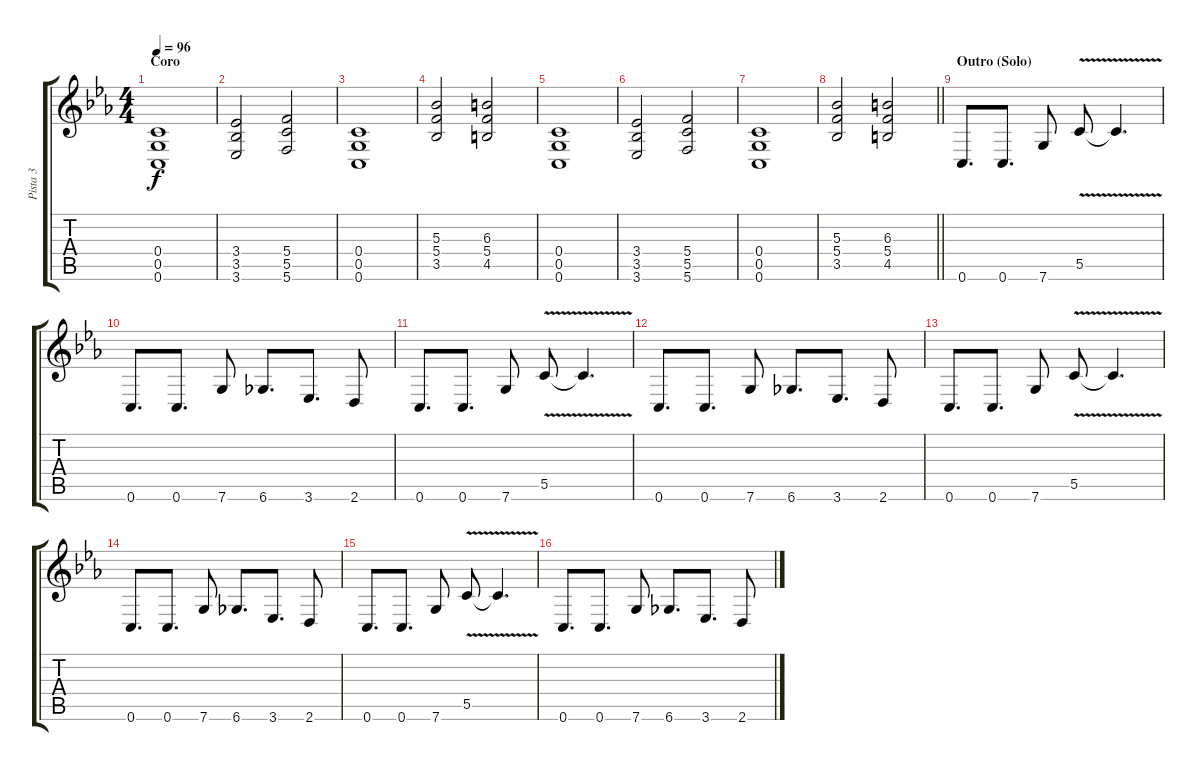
\track ("Pista 3" "Pista 3") {instrument overdrivenguitar}
\staff {score tabs}
\tuning (D4 A3 F3 C3 G2 C2) {hide}
\ts (4 4)
\section ("" "Coro")
\tempo 96
\clef g2
\ks eb
(0.4 0.5 0.6).1{dy f} |
(3.4 3.5 3.6).2 (5.4 5.5 5.6).2 |
(0.4 0.5 0.6).1 |
(5.3 5.4 3.5).2 (6.3 5.4 4.5).2 |
(0.4 0.5 0.6).1 |
(3.4 3.5 3.6).2 (5.4 5.5 5.6).2 |
(0.4 0.5 0.6).1 |
\barLineRight lightlight
(5.3 5.4 3.5).2 (6.3 5.4 4.5).2 |
\section ("" "Outro (Solo)")
0.6.8{d} 0.6.8{d} 7.6.8 5.5{v}.8 5.5{t}.4{d} |
0.6.8{d} 0.6.8{d} 7.6.8 6.6.8{d} 3.6.8{d} 2.6.8 |
0.6.8{d} 0.6.8{d} 7.6.8 5.5{v}.8 5.5{t}.4{d} |
0.6.8{d} 0.6.8{d} 7.6.8 6.6.8{d} 3.6.8{d} 2.6.8 |
0.6.8{d} 0.6.8{d} 7.6.8 5.5{v}.8 5.5{t}.4{d} |
0.6.8{d} 0.6.8{d} 7.6.8 6.6.8{d} 3.6.8{d} 2.6.8 |
0.6.8{d} 0.6.8{d} 7.6.8 5.5{v}.8 5.5{t}.4{d} |
0.6.8{d} 0.6.8{d} 7.6.8 6.6.8{d} 3.6.8{d} 2.6.8
